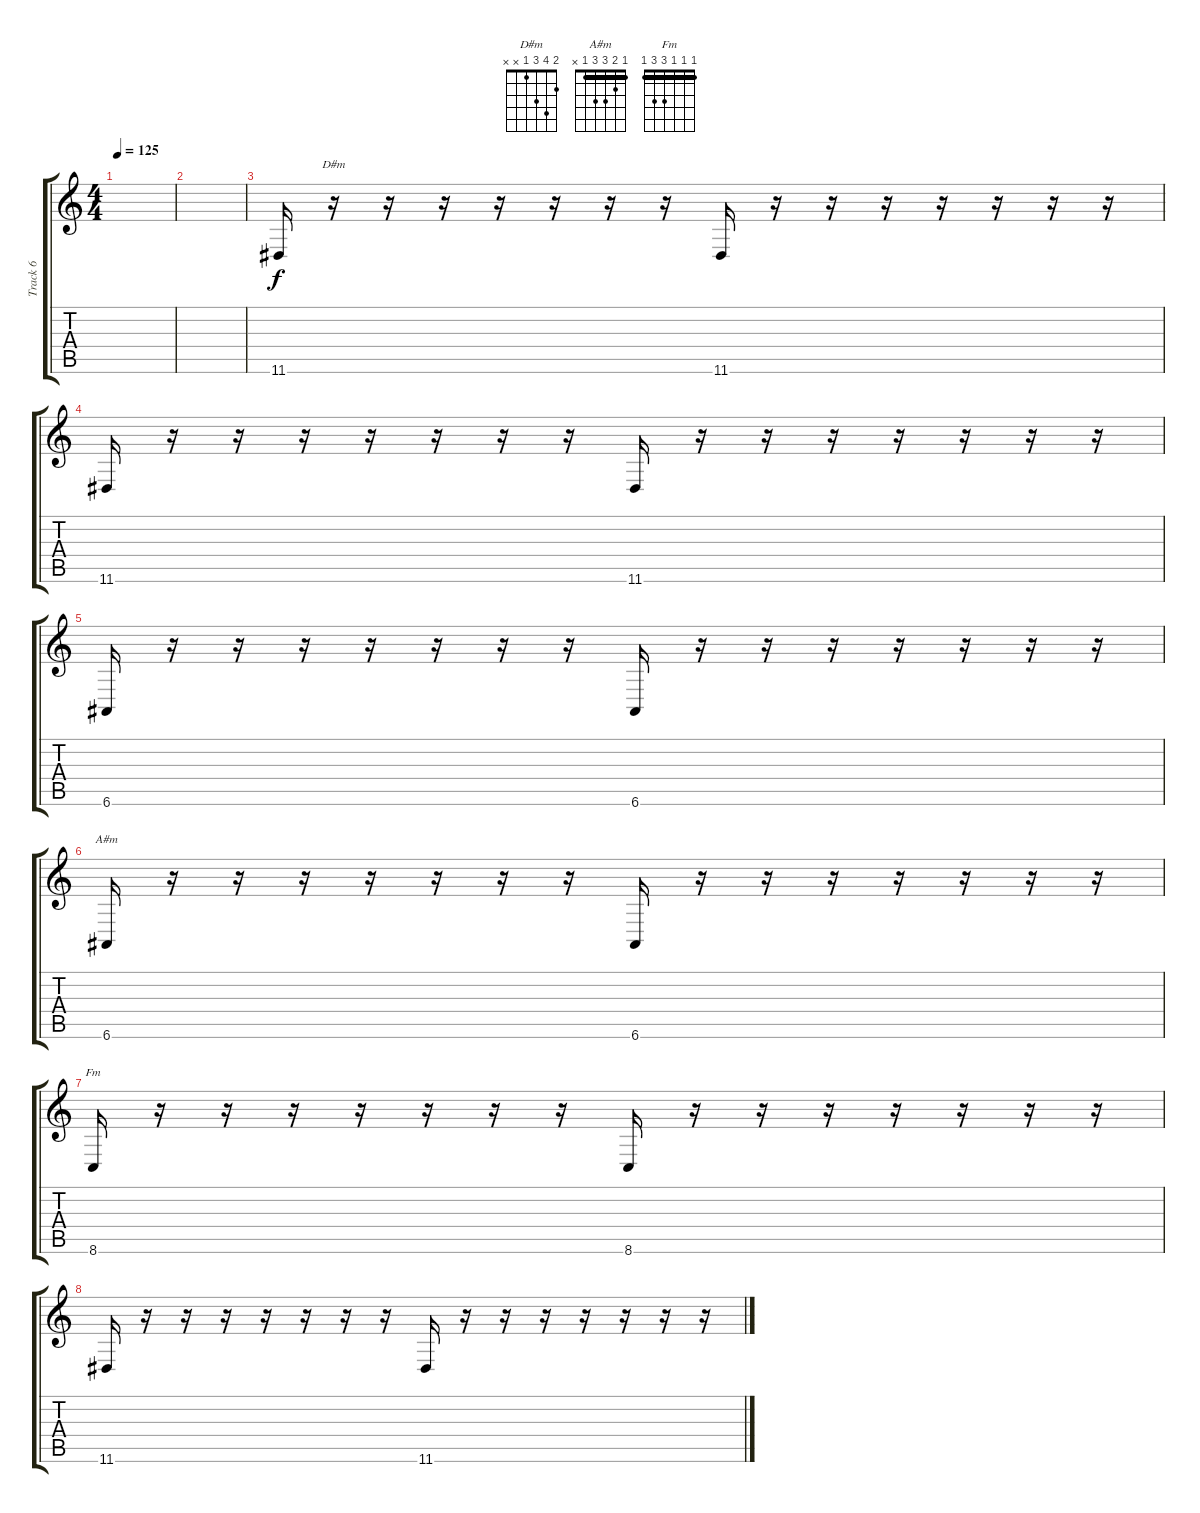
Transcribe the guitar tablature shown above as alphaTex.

\track ("Track 6" "Track 6") {instrument fx4atmosphere}
\staff {score tabs}
\tuning (E4 B3 G3 D3 A2 E2) {hide}
\chord ("D#m" 2 4 3 1 x x)
\chord ("A#m" 1 2 3 3 1 x) {barre 1}
\chord ("Fm" 1 1 1 3 3 1) {barre 1}
\ts (4 4)
\tempo 125
\clef g2
\ks c
|
|
11.6.16 r.16{ch "D#m"} r.16 r.16 r.16 r.16 r.16 r.16 11.6.16 r.16 r.16 r.16 r.16 r.16 r.16 r.16 |
11.6.16 r.16 r.16 r.16 r.16 r.16 r.16 r.16 11.6.16 r.16 r.16 r.16 r.16 r.16 r.16 r.16 |
6.6.16 r.16 r.16 r.16 r.16 r.16 r.16 r.16 6.6.16 r.16 r.16 r.16 r.16 r.16 r.16 r.16 |
6.6.16{ch "A#m"} r.16 r.16 r.16 r.16 r.16 r.16 r.16 6.6.16 r.16 r.16 r.16 r.16 r.16 r.16 r.16 |
8.6.16{ch "Fm"} r.16 r.16 r.16 r.16 r.16 r.16 r.16 8.6.16 r.16 r.16 r.16 r.16 r.16 r.16 r.16 |
11.6.16 r.16 r.16 r.16 r.16 r.16 r.16 r.16 11.6.16 r.16 r.16 r.16 r.16 r.16 r.16 r.16
